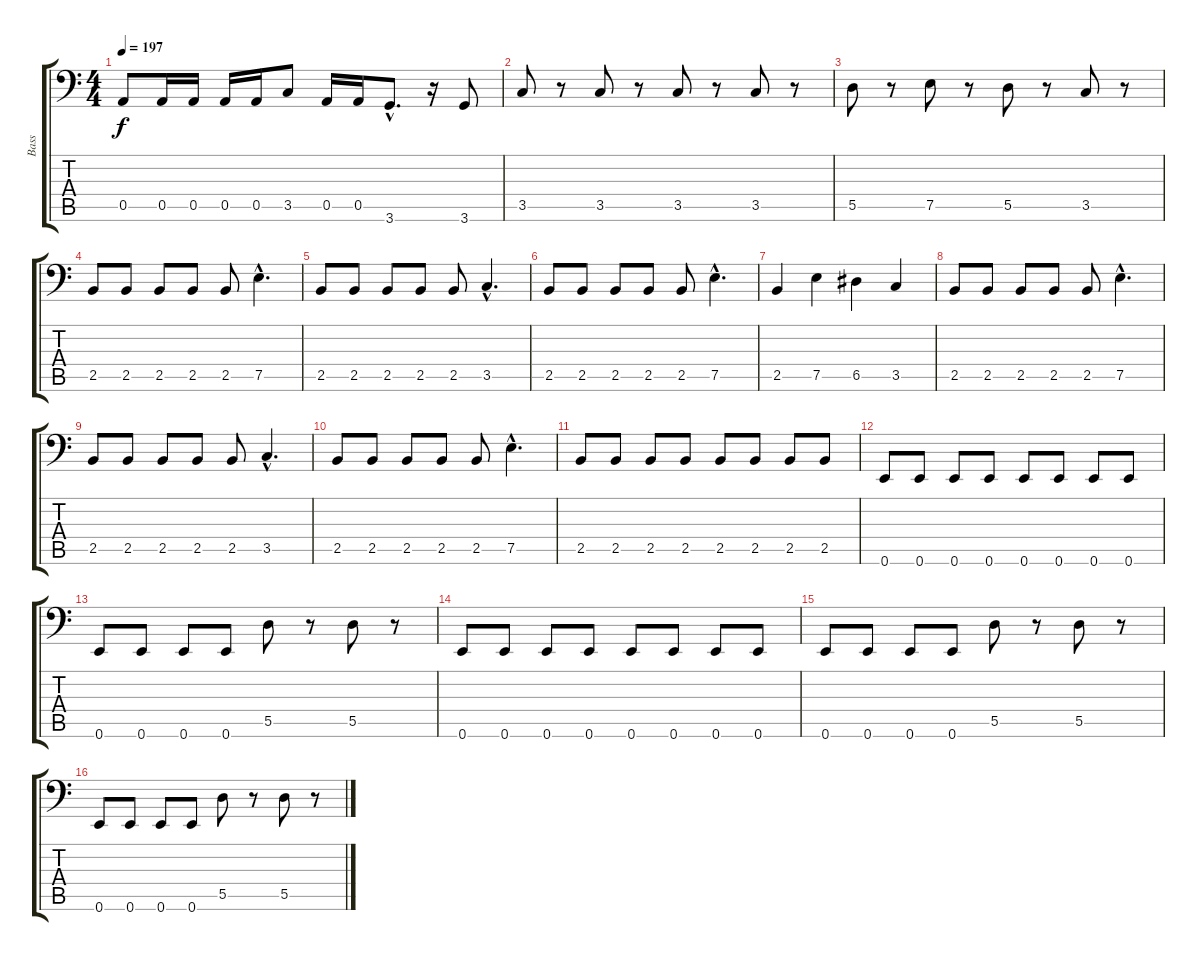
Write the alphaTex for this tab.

\track ("Bass" "Bass") {instrument electricbasspick}
\staff {score tabs}
\tuning (E3 B2 G2 D2 A1 E1) {hide}
\ts (4 4)
\tempo 197
\clef f4
\ks c
0.5.8{dy f} 0.5.16 0.5.16 0.5.16 0.5.16 3.5.8 0.5.16 0.5.16 3.6{hac}.8{d} r.16 3.6.8 |
3.5.8 r.8 3.5.8 r.8 3.5.8 r.8 3.5.8 r.8 |
5.5.8 r.8 7.5.8 r.8 5.5.8 r.8 3.5.8 r.8 |
2.5.8 2.5.8 2.5.8 2.5.8 2.5.8 7.5{hac}.4{d} |
2.5.8 2.5.8 2.5.8 2.5.8 2.5.8 3.5{hac}.4{d} |
2.5.8 2.5.8 2.5.8 2.5.8 2.5.8 7.5{hac}.4{d} |
2.5.4 7.5.4 6.5.4 3.5.4 |
2.5.8 2.5.8 2.5.8 2.5.8 2.5.8 7.5{hac}.4{d} |
2.5.8 2.5.8 2.5.8 2.5.8 2.5.8 3.5{hac}.4{d} |
2.5.8 2.5.8 2.5.8 2.5.8 2.5.8 7.5{hac}.4{d} |
2.5.8 2.5.8 2.5.8 2.5.8 2.5.8 2.5.8 2.5.8 2.5.8 |
0.6.8 0.6.8 0.6.8 0.6.8 0.6.8 0.6.8 0.6.8 0.6.8 |
0.6.8 0.6.8 0.6.8 0.6.8 5.5.8 r.8 5.5.8 r.8 |
0.6.8 0.6.8 0.6.8 0.6.8 0.6.8 0.6.8 0.6.8 0.6.8 |
0.6.8 0.6.8 0.6.8 0.6.8 5.5.8 r.8 5.5.8 r.8 |
0.6.8 0.6.8 0.6.8 0.6.8 5.5.8 r.8 5.5.8 r.8
